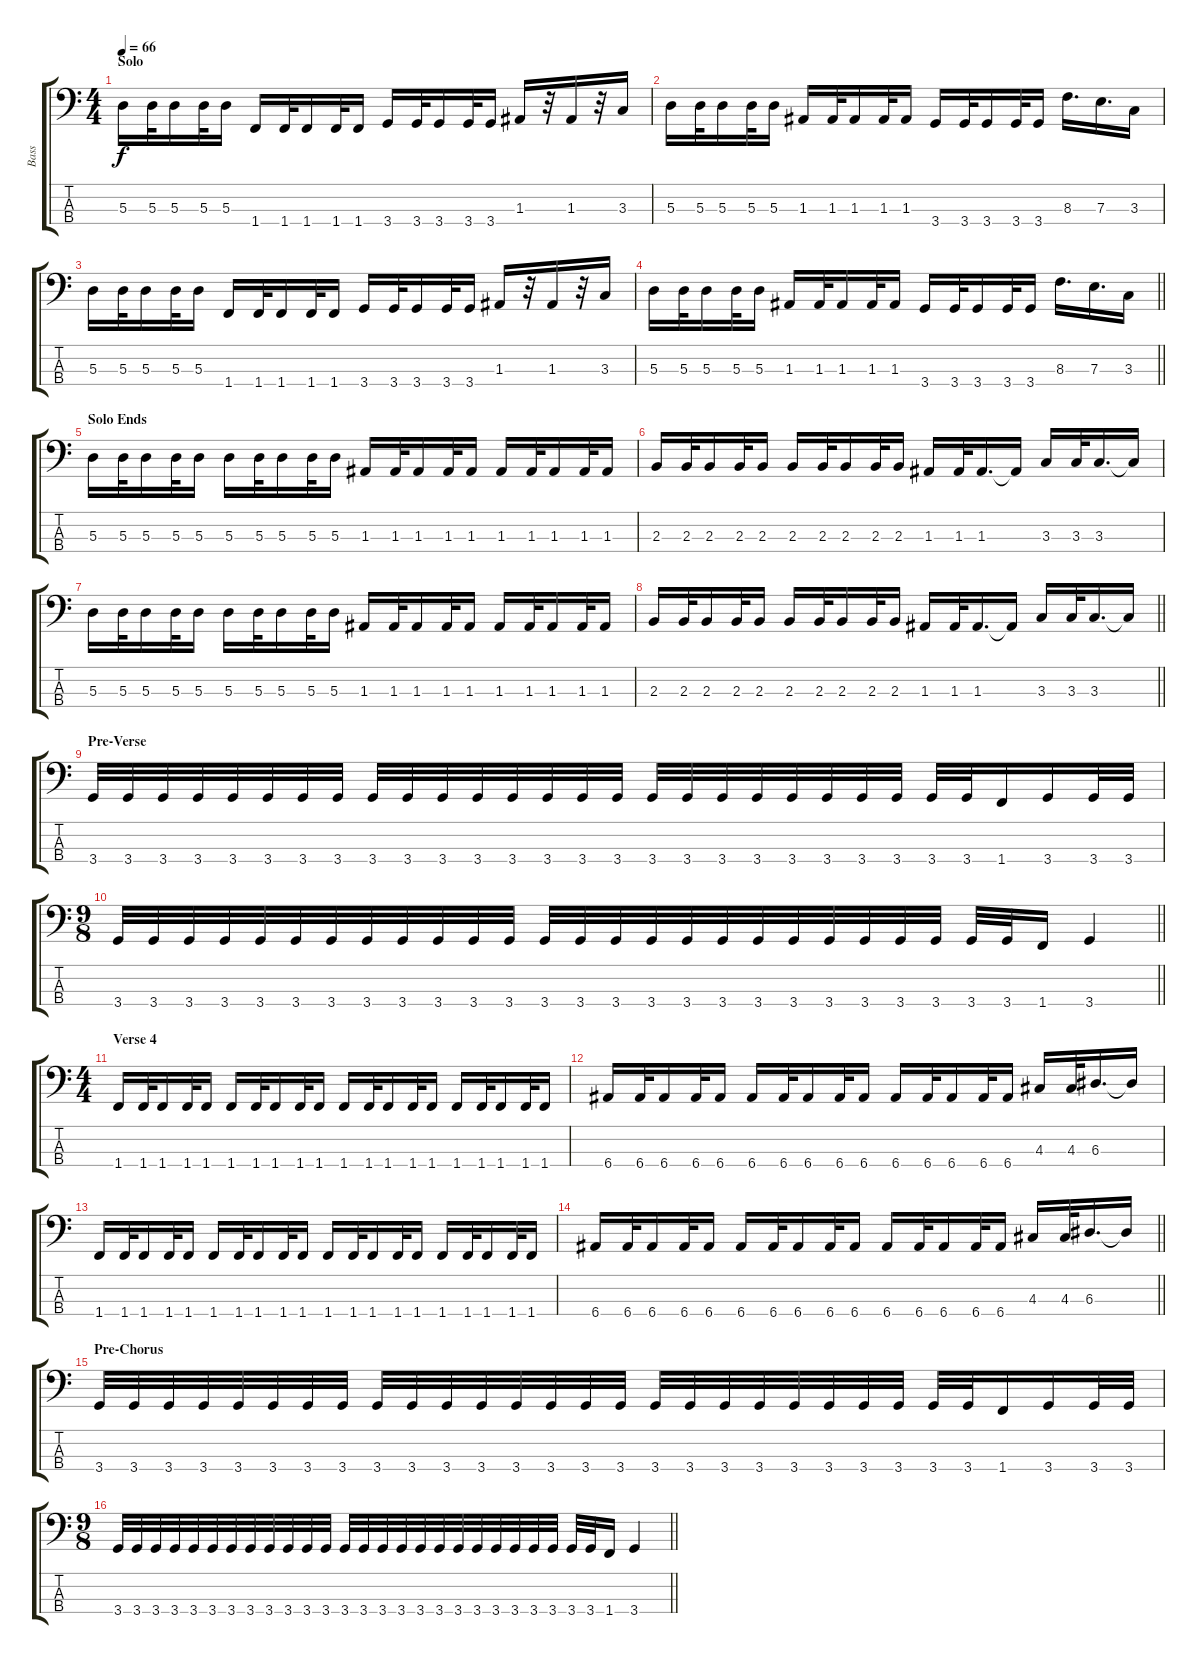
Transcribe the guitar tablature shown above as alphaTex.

\track ("Bass" "Bass") {instrument electricbassfinger}
\staff {score tabs}
\tuning (G2 D2 A1 E1) {hide}
\ts (4 4)
\section ("" "Solo")
\tempo 66
\clef f4
\ks c
5.3.16{dy f} 5.3.32 5.3.16 5.3.32 5.3.16 1.4.16 1.4.32 1.4.16 1.4.32 1.4.16 3.4.16 3.4.32 3.4.16 3.4.32 3.4.16 1.3.16 r.32 1.3.16 r.32 3.3.16 |
5.3.16 5.3.32 5.3.16 5.3.32 5.3.16 1.3.16 1.3.32 1.3.16 1.3.32 1.3.16 3.4.16 3.4.32 3.4.16 3.4.32 3.4.16 8.3.16{d} 7.3.16{d} 3.3.16 |
5.3.16 5.3.32 5.3.16 5.3.32 5.3.16 1.4.16 1.4.32 1.4.16 1.4.32 1.4.16 3.4.16 3.4.32 3.4.16 3.4.32 3.4.16 1.3.16 r.32 1.3.16 r.32 3.3.16 |
\barLineRight lightlight
5.3.16 5.3.32 5.3.16 5.3.32 5.3.16 1.3.16 1.3.32 1.3.16 1.3.32 1.3.16 3.4.16 3.4.32 3.4.16 3.4.32 3.4.16 8.3.16{d} 7.3.16{d} 3.3.16 |
\section ("" "Solo Ends")
5.3.16 5.3.32 5.3.16 5.3.32 5.3.16 5.3.16 5.3.32 5.3.16 5.3.32 5.3.16 1.3.16 1.3.32 1.3.16 1.3.32 1.3.16 1.3.16 1.3.32 1.3.16 1.3.32 1.3.16 |
2.3.16 2.3.32 2.3.16 2.3.32 2.3.16 2.3.16 2.3.32 2.3.16 2.3.32 2.3.16 1.3.16 1.3.32 1.3.16{d} 1.3{t}.16 3.3.16 3.3.32 3.3.16{d} 3.3{t}.16 |
5.3.16 5.3.32 5.3.16 5.3.32 5.3.16 5.3.16 5.3.32 5.3.16 5.3.32 5.3.16 1.3.16 1.3.32 1.3.16 1.3.32 1.3.16 1.3.16 1.3.32 1.3.16 1.3.32 1.3.16 |
\barLineRight lightlight
2.3.16 2.3.32 2.3.16 2.3.32 2.3.16 2.3.16 2.3.32 2.3.16 2.3.32 2.3.16 1.3.16 1.3.32 1.3.16{d} 1.3{t}.16 3.3.16 3.3.32 3.3.16{d} 3.3{t}.16 |
\section ("" "Pre-Verse")
3.4.32 3.4.32 3.4.32 3.4.32 3.4.32 3.4.32 3.4.32 3.4.32 3.4.32 3.4.32 3.4.32 3.4.32 3.4.32 3.4.32 3.4.32 3.4.32 3.4.32 3.4.32 3.4.32 3.4.32 3.4.32 3.4.32 3.4.32 3.4.32 3.4.32 3.4.32 1.4.16 3.4.16 3.4.32 3.4.32 |
\ts (9 8)
\barLineRight lightlight
3.4.32 3.4.32 3.4.32 3.4.32 3.4.32 3.4.32 3.4.32 3.4.32 3.4.32 3.4.32 3.4.32 3.4.32 3.4.32 3.4.32 3.4.32 3.4.32 3.4.32 3.4.32 3.4.32 3.4.32 3.4.32 3.4.32 3.4.32 3.4.32 3.4.32 3.4.32 1.4.16 3.4.4 |
\ts (4 4)
\section ("" "Verse 4")
1.4.16 1.4.32 1.4.16 1.4.32 1.4.16 1.4.16 1.4.32 1.4.16 1.4.32 1.4.16 1.4.16 1.4.32 1.4.16 1.4.32 1.4.16 1.4.16 1.4.32 1.4.16 1.4.32 1.4.16 |
6.4.16 6.4.32 6.4.16 6.4.32 6.4.16 6.4.16 6.4.32 6.4.16 6.4.32 6.4.16 6.4.16 6.4.32 6.4.16 6.4.32 6.4.16 4.3.16 4.3.32 6.3.16{d} 6.3{t}.16 |
1.4.16 1.4.32 1.4.16 1.4.32 1.4.16 1.4.16 1.4.32 1.4.16 1.4.32 1.4.16 1.4.16 1.4.32 1.4.16 1.4.32 1.4.16 1.4.16 1.4.32 1.4.16 1.4.32 1.4.16 |
\barLineRight lightlight
6.4.16 6.4.32 6.4.16 6.4.32 6.4.16 6.4.16 6.4.32 6.4.16 6.4.32 6.4.16 6.4.16 6.4.32 6.4.16 6.4.32 6.4.16 4.3.16 4.3.32 6.3.16{d} 6.3{t}.16 |
\section ("" "Pre-Chorus")
3.4.32 3.4.32 3.4.32 3.4.32 3.4.32 3.4.32 3.4.32 3.4.32 3.4.32 3.4.32 3.4.32 3.4.32 3.4.32 3.4.32 3.4.32 3.4.32 3.4.32 3.4.32 3.4.32 3.4.32 3.4.32 3.4.32 3.4.32 3.4.32 3.4.32 3.4.32 1.4.16 3.4.16 3.4.32 3.4.32 |
\ts (9 8)
\barLineRight lightlight
3.4.32 3.4.32 3.4.32 3.4.32 3.4.32 3.4.32 3.4.32 3.4.32 3.4.32 3.4.32 3.4.32 3.4.32 3.4.32 3.4.32 3.4.32 3.4.32 3.4.32 3.4.32 3.4.32 3.4.32 3.4.32 3.4.32 3.4.32 3.4.32 3.4.32 3.4.32 1.4.16 3.4.4
